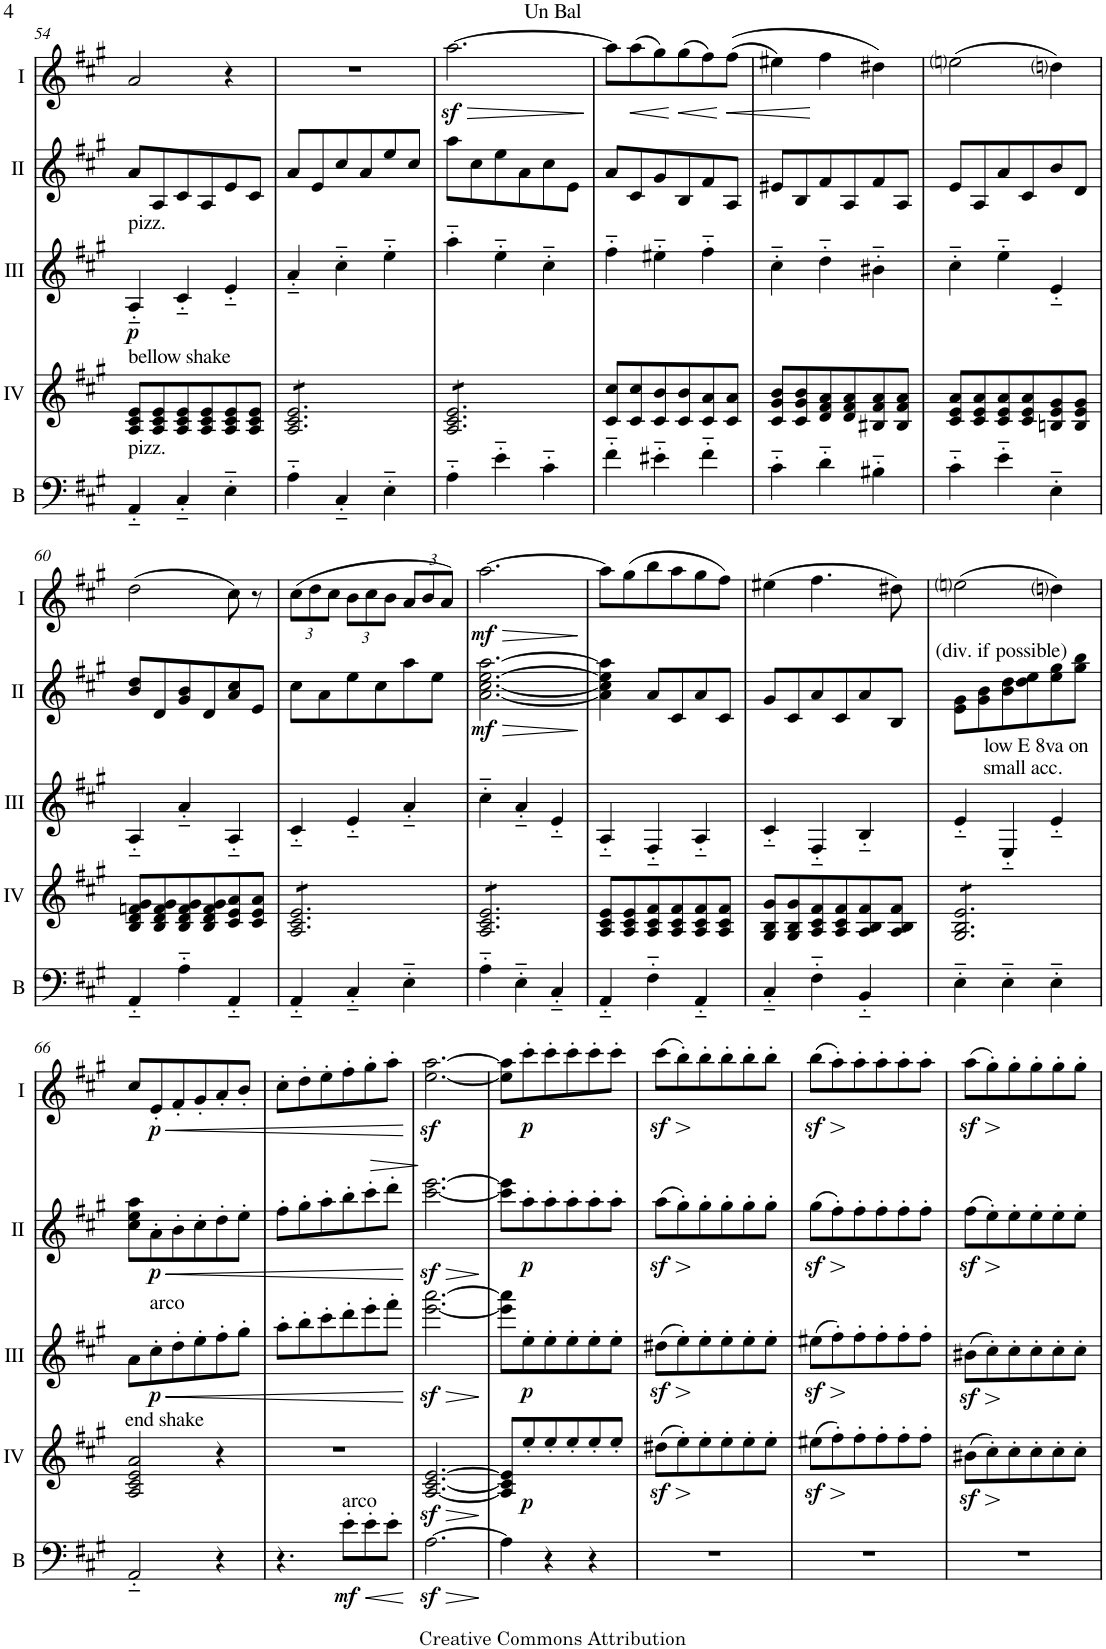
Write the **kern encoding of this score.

**kern	**dynam	**kern	**dynam	**kern	**dynam	**kern	**dynam	**kern	**dynam
*part5	*part5	*part4	*part4	*part3	*part3	*part2	*part2	*part1	*part1
*staff5	*staff5	*staff4	*staff4	*staff3	*staff3	*staff2	*staff2	*staff1	*staff1
*I"Bass	*	*I"Acc. 4	*	*I"Acc. 3	*	*I"Acc. 2	*	*I"Acc. 1	*
*I'B	*	*	*	*	*	*	*	*	*
!!LO:PB:g=z
*clefF4	*	*clefG2	*	*clefG2	*	*clefG2	*	*clefG2	*
*Trd7c12	*	*	*	*	*	*	*	*	*
*k[f#c#g#]	*	*k[f#c#g#]	*	*k[f#c#g#]	*	*k[f#c#g#]	*	*k[f#c#g#]	*
*M3/4	*	*M3/4	*	*M3/4	*	*M3/4	*	*M3/4	*
=54	=54	=54	=54	=54	=54	=54	=54	=54	=54
!	!	!	!	!LO:TX:a:t=pizz.	!	!	!	!	!
!	!	!LO:TX:a:t=bellow shake	!	!	!	!	!	!	!
!LO:TX:a:t=pizz.	!	!	!	!	!	!	!	!	!
!	!	!	!	!	!LO:DY:b	!	!	!	!
4AA'~/	.	8A/ 8c#/ 8e/L	.	4AA'~/	p	8a/L	.	2a/	.
.	.	8A/ 8c#/ 8e/	.	.	.	8A/	.	.	.
4C#'~/	.	8A/ 8c#/ 8e/	.	4C#'~/	.	8c#/	.	.	.
.	.	8A/ 8c#/ 8e/	.	.	.	8A/	.	.	.
4E'~\	.	8A/ 8c#/ 8e/	.	4E'~/	.	8e/	.	4r	.
.	.	8A/ 8c#/ 8e/J	.	.	.	8c#/J	.	.	.
=55	=55	=55	=55	=55	=55	=55	=55	=55	=55
*	*	*tremolo	*	*	*	*	*	*	*
4A'~\	.	8A/ 8c#/ 8e/L	.	4A'~/	.	8a/L	.	2.r	.
.	.	8A/ 8c#/ 8e/	.	.	.	8e/	.	.	.
4C#'~/	.	8A/ 8c#/ 8e/	.	4c#'~\	.	8cc#/	.	.	.
.	.	8A/ 8c#/ 8e/	.	.	.	8a/	.	.	.
4E'~\	.	8A/ 8c#/ 8e/	.	4e'~\	.	8ee/	.	.	.
.	.	8A/ 8c#/ 8e/J	.	.	.	8cc#/J	.	.	.
=56	=56	=56	=56	=56	=56	=56	=56	=56	=56
!	!	!	!	!	!	!	!	!	!LO:HP:b
4A'~\	.	8A/ 8c#/ 8e/L	.	4a'~\	.	8aa\L	.	[2.aaz<\	>
.	.	8A/ 8c#/ 8e/	.	.	.	8cc#\	.	.	.
4e'~\	.	8A/ 8c#/ 8e/	.	4e'~\	.	8ee\	.	.	.
.	.	8A/ 8c#/ 8e/	.	.	.	8a\	.	.	.
4c#'~\	.	8A/ 8c#/ 8e/	.	4c#'~\	.	8cc#\	.	.	.
.	.	8A/ 8c#/ 8e/J	.	.	.	8e\J	.	.	.
*	*	*Xtremolo	*	*	*	*	*	*	*
.	.	.	.	.	.	.	.	.	]
=57	=57	=57	=57	=57	=57	=57	=57	=57	=57
4f#'~\	.	8c#/ 8cc#/L	.	4f#'~\	.	8a/L	.	8aa\L]	.
!	!	!	!	!	!	!	!	!	!LO:HP:b
.	.	8c#/ 8cc#/	.	.	.	8c#/	.	(8aa\	<
4e#X'~\	.	8c#/ 8b/	.	4e#X'~\	.	8g#/	.	8gg#\)	.
!	!	!	!	!	!	!	!	!	!LO:HP:n=1:b
.	.	8c#/ 8b/	.	.	.	8B/	.	(8gg#\	[ <
4f#'~\	.	8c#/ 8a/	.	4f#'~\	.	8f#/	.	8ff#\)	.
!	!	!	!	!	!	!	!	!	!LO:HP:n=1:b
.	.	8c#/ 8a/J	.	.	.	8A/J	.	((8ff#\J	[ <
=58	=58	=58	=58	=58	=58	=58	=58	=58	=58
4c#'~\	.	8c#/ 8g#/ 8b/L	.	4c#'~\	.	8e#X/L	.	4ee#X\)	.
.	.	8c#/ 8g#/ 8b/	.	.	.	8B/	.	.	.
4d'~\	.	8d/ 8f#/ 8a/	.	4d'~\	.	8f#/	.	4ff#\	[
.	.	8d/ 8f#/ 8a/	.	.	.	8A/	.	.	.
4B#X'~\	.	8B#X/ 8f#/ 8a/	.	4B#X'~\	.	8f#/	.	4dd#X\)	.
.	.	8B#/ 8f#/ 8a/J	.	.	.	8A/J	.	.	.
=59	=59	=59	=59	=59	=59	=59	=59	=59	=59
4c#'~\	.	8c#/ 8e/ 8a/L	.	4c#'~\	.	8e/L	.	(2eeni\	.
.	.	8c#/ 8e/ 8a/	.	.	.	8A/	.	.	.
4e'~\	.	8c#/ 8e/ 8a/	.	4e'~\	.	8a/	.	.	.
.	.	8c#/ 8e/ 8a/	.	.	.	8c#/	.	.	.
4E'~\	.	8Bn/ 8e/ 8g#/	.	4E'~/	.	8b/	.	4ddni\)	.
.	.	8B/ 8e/ 8g#/J	.	.	.	8d/J	.	.	.
!!LO:LB:g=z
=60	=60	=60	=60	=60	=60	=60	=60	=60	=60
4AA'~/	.	8B/ 8d/ 8fn/ 8g#/L	.	4AA'~/	.	8b/ 8dd/L	.	(2dd\	.
.	.	8B/ 8d/ 8f/ 8g#/	.	.	.	8d/	.	.	.
4A'~\	.	8B/ 8d/ 8f/ 8g#/	.	4A'~/	.	8g#/ 8b/	.	.	.
.	.	8B/ 8d/ 8f/ 8g#/	.	.	.	8d/	.	.	.
4AA'~/	.	8c#/ 8e/ 8a/	.	4AA'~/	.	8a/ 8cc#/	.	8cc#\)	.
.	.	8c#/ 8e/ 8a/J	.	.	.	8e/J	.	8r	.
=61	=61	=61	=61	=61	=61	=61	=61	=61	=61
*	*	*	*	*	*	*	*	*Xbrackettup	*
*	*	*tremolo	*	*	*	*	*	*	*
4AA'~/	.	8A/ 8c#/ 8e/L	.	4C#'~/	.	8cc#\L	.	(12cc#\L	.
.	.	.	.	.	.	.	.	12dd\	.
.	.	8A/ 8c#/ 8e/	.	.	.	8a\	.	.	.
.	.	.	.	.	.	.	.	12cc#\J	.
4C#'~/	.	8A/ 8c#/ 8e/	.	4E'~/	.	8ee\	.	12b\L	.
.	.	.	.	.	.	.	.	12cc#\	.
.	.	8A/ 8c#/ 8e/	.	.	.	8cc#\	.	.	.
.	.	.	.	.	.	.	.	12b\J	.
4E'~\	.	8A/ 8c#/ 8e/	.	4A'~/	.	8aa\	.	12a/L	.
.	.	.	.	.	.	.	.	12b/	.
.	.	8A/ 8c#/ 8e/J	.	.	.	8ee\J	.	.	.
.	.	.	.	.	.	.	.	12a/J)	.
=62	=62	=62	=62	=62	=62	=62	=62	=62	=62
!	!	!	!	!	!	!	!LO:HP:b	!	!LO:HP:b
!	!	!	!	!	!	!	!LO:DY:n=1:b	!	!LO:DY:n=1:b
4A'~\	.	8A/ 8c#/ 8e/L	.	4c#'~\	.	[2.a\ [2.cc#\ [2.ee\ [2.aa\	> mf	[2.aa\	> mf
.	.	8A/ 8c#/ 8e/	.	.	.	.	.	.	.
4E'~\	.	8A/ 8c#/ 8e/	.	4A'~/	.	.	.	.	.
.	.	8A/ 8c#/ 8e/	.	.	.	.	.	.	.
4C#'~/	.	8A/ 8c#/ 8e/	.	4E'~/	.	.	.	.	.
.	.	8A/ 8c#/ 8e/J	.	.	.	.	.	.	.
*	*	*Xtremolo	*	*	*	*	*	*	*
.	.	.	.	.	.	.	]	.	]
=63	=63	=63	=63	=63	=63	=63	=63	=63	=63
4AA'~/	.	8A/ 8c#/ 8e/L	.	4AA'~/	.	4a\] 4cc#\] 4ee\] 4aa\]	.	8aa\L]	.
.	.	8A/ 8c#/ 8e/	.	.	.	.	.	(8gg#\	.
4F#'~\	.	8A/ 8c#/ 8f#/	.	4FF#'~/	.	8a/L	.	8bb\	.
.	.	8A/ 8c#/ 8f#/	.	.	.	8c#/	.	8aa\	.
4AA'~/	.	8A/ 8c#/ 8f#/	.	4AA'~/	.	8a/	.	8gg#\	.
.	.	8A/ 8c#/ 8f#/J	.	.	.	8c#/J	.	8ff#\J)	.
=64	=64	=64	=64	=64	=64	=64	=64	=64	=64
4C#'~/	.	8G#/ 8B/ 8g#/L	.	4C#'~/	.	8g#/L	.	(4ee#X\	.
.	.	8G#/ 8B/ 8g#/	.	.	.	8c#/	.	.	.
4F#'~\	.	8A/ 8c#/ 8f#/	.	4FF#'~/	.	8a/	.	4.ff#\	.
.	.	8A/ 8c#/ 8f#/	.	.	.	8c#/	.	.	.
4BB'~/	.	8A/ 8B/ 8f#/	.	4BB'~/	.	8a/	.	.	.
.	.	8A/ 8B/ 8f#/J	.	.	.	8B/J	.	8dd#X\)	.
=65	=65	=65	=65	=65	=65	=65	=65	=65	=65
!	!	!	!	!	!	!LO:TX:a:t=(div. if possible)	!	!	!
*	*	*tremolo	*	*	*	*	*	*	*
4E'~\	.	8G#/ 8B/ 8e/L	.	4E'~/	.	8e\ 8g#\L	.	(2eeni\	.
.	.	8G#/ 8B/ 8e/	.	.	.	8g#\ 8b\	.	.	.
!	!	!	!	!LO:TX:a:t=low E 8va on	!	!	!	!	!
!	!	!	!	!LO:TX:a:t=small acc.	!	!	!	!	!
4E'~\	.	8G#/ 8B/ 8e/	.	4EE'~/	.	8b\ 8dd\	.	.	.
.	.	8G#/ 8B/ 8e/	.	.	.	8dd\ 8ee\	.	.	.
4E'~\	.	8G#/ 8B/ 8e/	.	4E'~/	.	8ee\ 8gg#\	.	4ddni\)	.
.	.	8G#/ 8B/ 8e/J	.	.	.	8gg#\ 8bb\J	.	.	.
*	*	*Xtremolo	*	*	*	*	*	*	*
!!LO:LB:g=z
=66	=66	=66	=66	=66	=66	=66	=66	=66	=66
!	!	!LO:TX:a:t=end shake	!	!	!	!	!	!	!
2AA'~/	.	2A/ 2c#/ 2e/ 2a/	.	8A\L	.	8cc#\ 8ee\ 8aa\L	.	8cc#/L	.
!	!	!	!	!LO:TX:a:t=arco	!	!	!	!	!
!	!	!	!	!	!LO:HP:b	!	!LO:HP:b	!	!LO:HP:b
!	!	!	!	!	!LO:DY:n=1:b	!	!LO:DY:n=1:b	!	!LO:DY:n=1:b
.	.	.	.	8c#'\	< p	8a'\	< p	8e'/	< p
.	.	.	.	8d'\	.	8b'\	.	8f#'/	.
.	.	.	.	8e'\	.	8cc#'\	.	8g#'/	.
4r	.	4r	.	8f#'\	.	8dd'\	.	8a'/	.
.	.	.	.	8g#'\J	.	8ee'\J	.	8b'/J	.
=67	=67	=67	=67	=67	=67	=67	=67	=67	=67
4.r	.	2.r	.	8a'\L	.	8ff#'\L	.	8cc#'\L	.
.	.	.	.	8b'\	.	8gg#'\	.	8dd'\	.
.	.	.	.	8cc#'\	.	8aa'\	.	8ee'\	.
!LO:TX:a:t=arco	!	!	!	!	!	!	!	!	!
!	!LO:HP:b	!	!	!	!	!	!	!	!
!	!LO:DY:n=1:b	!	!	!	!	!	!	!	!
8e'\L	< mf	.	.	8dd'\	.	8bb'\	.	8ff#'\	.
8e'\	.	.	.	8ee'\	.	8ccc#'\	.	8gg#'\	.
!	!	!	!	!	!	!	!	!	!LO:HP:b
8e'\J	.	.	.	8ff#'\J	.	8ddd'\J	.	8aa'\J	>
.	[	.	.	.	[	.	[	.	[
=68	=68	=68	=68	=68	=68	=68	=68	=68	=68
!	!LO:HP:b	!	!LO:HP:b	!	!LO:HP:b	!	!LO:HP:b	!	!
[2.Az<\	>	[2.A/z< [2.c#/z< [2.e/z<	>	[2.ee\z< [2.aa\z<	>	[2.ccc#\z< [2.eee\z<	>	[2.ee\z< [2.aa\z<	.
.	]	.	]	.	]	.	]	.	]
=69	=69	=69	=69	=69	=69	=69	=69	=69	=69
4A\]	.	8A/] 8c#/] 8e/]L	.	8ee\] 8aa\]L	.	8ccc#\] 8eee\]L	.	8ee\] 8aa\]L	.
!	!	!	!LO:DY:b	!	!LO:DY:b	!	!LO:DY:b	!	!LO:DY:b
.	.	8ee'/	p	8e'\	p	8aa'\	p	8ccc#'\	p
4r	.	8ee'/	.	8e'\	.	8aa'\	.	8ccc#'\	.
.	.	8ee'/	.	8e'\	.	8aa'\	.	8ccc#'\	.
4r	.	8ee'/	.	8e'\	.	8aa'\	.	8ccc#'\	.
.	.	8ee'/J	.	8e'\J	.	8aa'\J	.	8ccc#'\J	.
=70	=70	=70	=70	=70	=70	=70	=70	=70	=70
!	!	!	!LO:HP:b	!	!LO:HP:b	!	!LO:HP:b	!	!LO:HP:b
2.r	.	(8dd#Xz<\L	>	(8d#Xz<\L	>	(8aaz<\L	>	(8ccc#z<\L	>
.	.	8ee'\)	.	8e'\)	.	8gg#'\)	.	8bb'\)	.
.	.	8ee'\	]	8e'\	]	8gg#'\	]	8bb'\	]
.	.	8ee'\	.	8e'\	.	8gg#'\	.	8bb'\	.
.	.	8ee'\	.	8e'\	.	8gg#'\	.	8bb'\	.
.	.	8ee'\J	.	8e'\J	.	8gg#'\J	.	8bb'\J	.
=71	=71	=71	=71	=71	=71	=71	=71	=71	=71
!	!	!	!LO:HP:b	!	!LO:HP:b	!	!LO:HP:b	!	!LO:HP:b
2.r	.	(8ee#Xz<\L	>	(8e#Xz<\L	>	(8gg#z<\L	>	(8bbz<\L	>
.	.	8ff#'\)	.	8f#'\)	.	8ff#'\)	.	8aa'\)	.
.	.	8ff#'\	]	8f#'\	]	8ff#'\	]	8aa'\	]
.	.	8ff#'\	.	8f#'\	.	8ff#'\	.	8aa'\	.
.	.	8ff#'\	.	8f#'\	.	8ff#'\	.	8aa'\	.
.	.	8ff#'\J	.	8f#'\J	.	8ff#'\J	.	8aa'\J	.
=72	=72	=72	=72	=72	=72	=72	=72	=72	=72
!	!	!	!LO:HP:b	!	!LO:HP:b	!	!LO:HP:b	!	!LO:HP:b
2.r	.	(8b#Xz<\L	>	(8B#Xz<\L	>	(8ff#z<\L	>	(8aaz<\L	>
.	.	8cc#'\)	.	8c#'\)	.	8ee'\)	.	8gg#'\)	.
.	.	8cc#'\	]	8c#'\	]	8ee'\	]	8gg#'\	]
.	.	8cc#'\	.	8c#'\	.	8ee'\	.	8gg#'\	.
.	.	8cc#'\	.	8c#'\	.	8ee'\	.	8gg#'\	.
.	.	8cc#'\J	.	8c#'\J	.	8ee'\J	.	8gg#'\J	.
=	=	=	=	=	=	=	=	=	=
*-	*-	*-	*-	*-	*-	*-	*-	*-	*-
